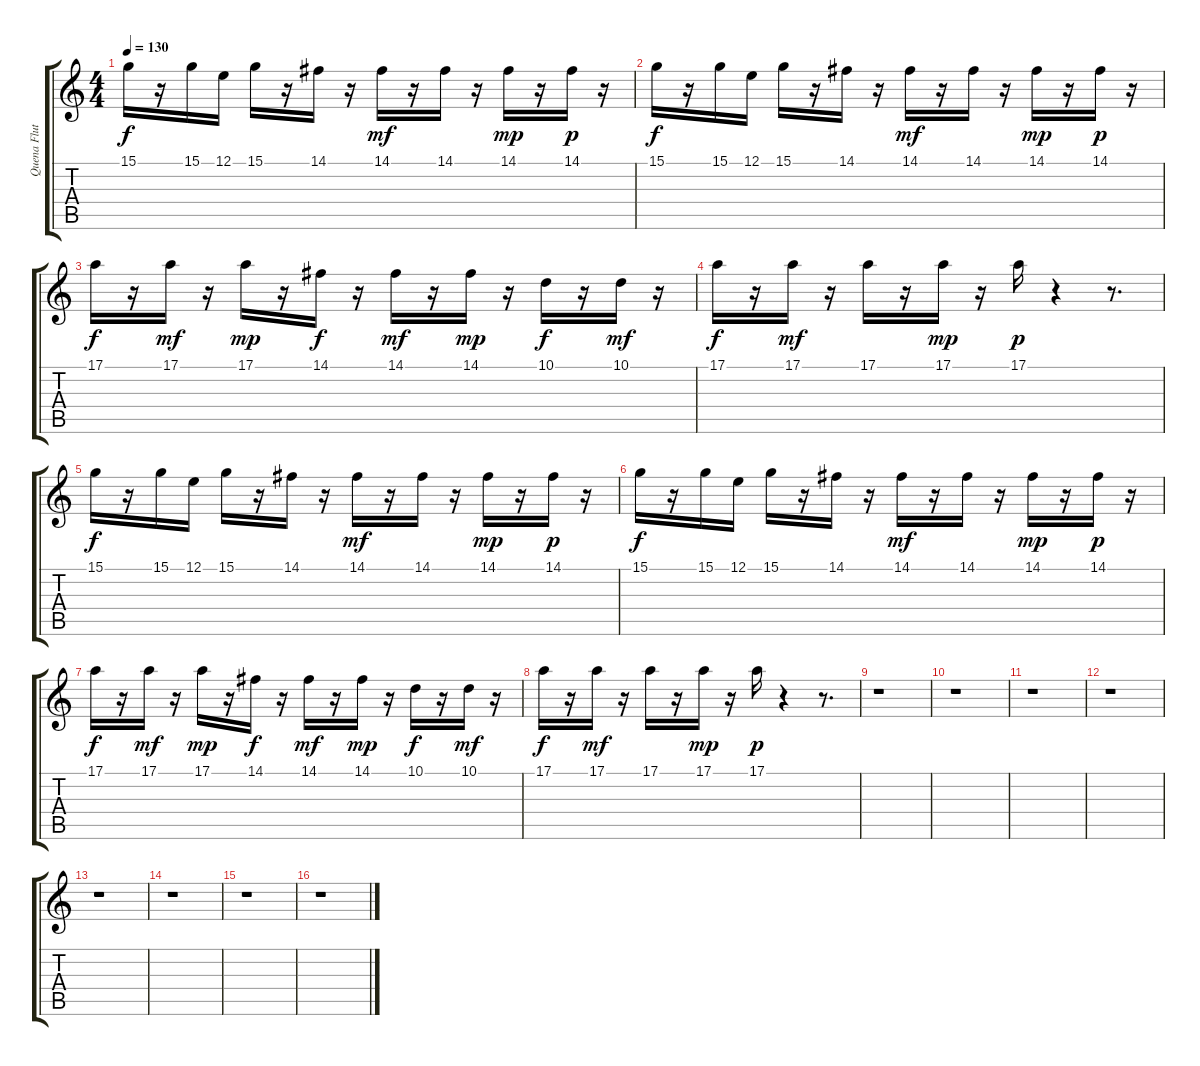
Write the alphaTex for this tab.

\track ("Quena Flute" "Quena Flut") {instrument piccolo}
\staff {score tabs}
\tuning (E4 B3 G3 D3 A2 E2) {hide}
\ts (4 4)
\tempo 130
\clef g2
\ks c
15.1.16{dy f} r.16 15.1.16 12.1.16 15.1.16 r.16 14.1.16 r.16 14.1.16{dy mf} r.16 14.1.16 r.16 14.1.16{dy mp} r.16 14.1.16{dy p} r.16 |
15.1.16{dy f} r.16 15.1.16 12.1.16 15.1.16 r.16 14.1.16 r.16 14.1.16{dy mf} r.16 14.1.16 r.16 14.1.16{dy mp} r.16 14.1.16{dy p} r.16 |
17.1.16{dy f} r.16 17.1.16{dy mf} r.16 17.1.16{dy mp} r.16 14.1.16{dy f} r.16 14.1.16{dy mf} r.16 14.1.16{dy mp} r.16 10.1.16{dy f} r.16 10.1.16{dy mf} r.16 |
17.1.16{dy f} r.16 17.1.16{dy mf} r.16 17.1.16 r.16 17.1.16{dy mp} r.16 17.1.16{dy p} r.4 r.8{d} |
15.1.16{dy f} r.16 15.1.16 12.1.16 15.1.16 r.16 14.1.16 r.16 14.1.16{dy mf} r.16 14.1.16 r.16 14.1.16{dy mp} r.16 14.1.16{dy p} r.16 |
15.1.16{dy f} r.16 15.1.16 12.1.16 15.1.16 r.16 14.1.16 r.16 14.1.16{dy mf} r.16 14.1.16 r.16 14.1.16{dy mp} r.16 14.1.16{dy p} r.16 |
17.1.16{dy f} r.16 17.1.16{dy mf} r.16 17.1.16{dy mp} r.16 14.1.16{dy f} r.16 14.1.16{dy mf} r.16 14.1.16{dy mp} r.16 10.1.16{dy f} r.16 10.1.16{dy mf} r.16 |
17.1.16{dy f} r.16 17.1.16{dy mf} r.16 17.1.16 r.16 17.1.16{dy mp} r.16 17.1.16{dy p} r.4 r.8{d} |
r.1 |
r.1 |
r.1 |
r.1 |
r.1 |
r.1 |
r.1 |
r.1
